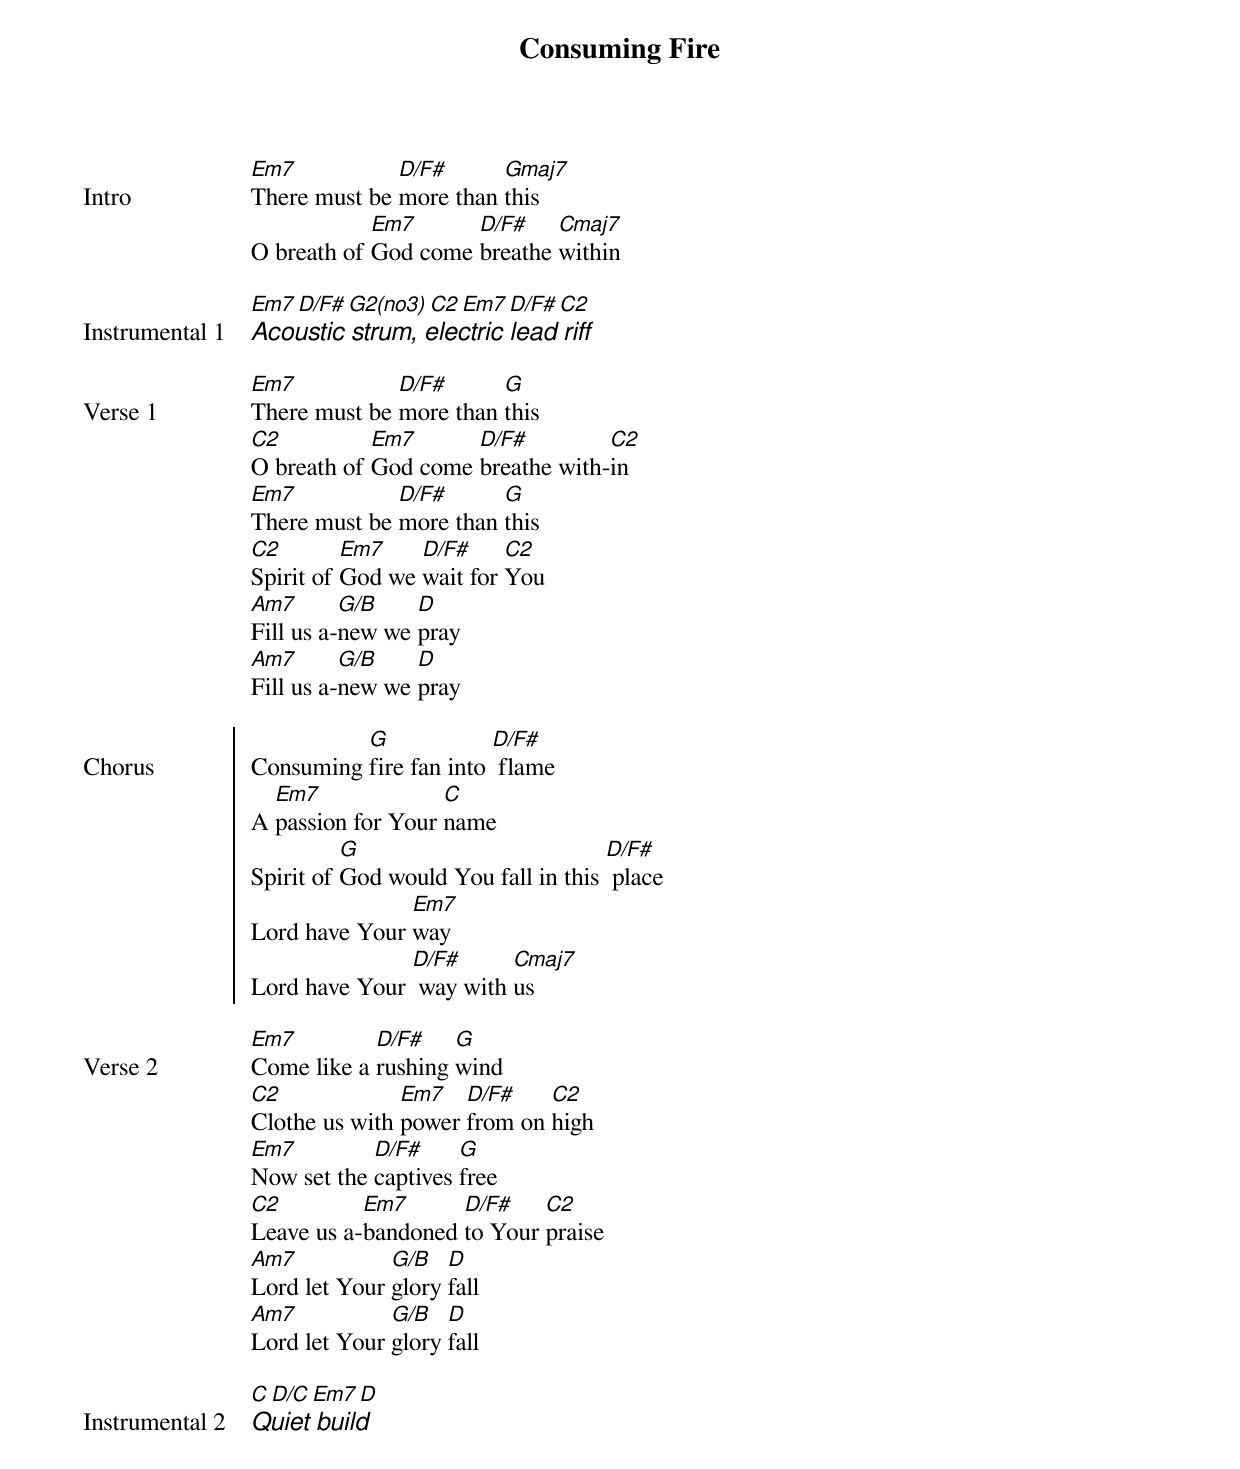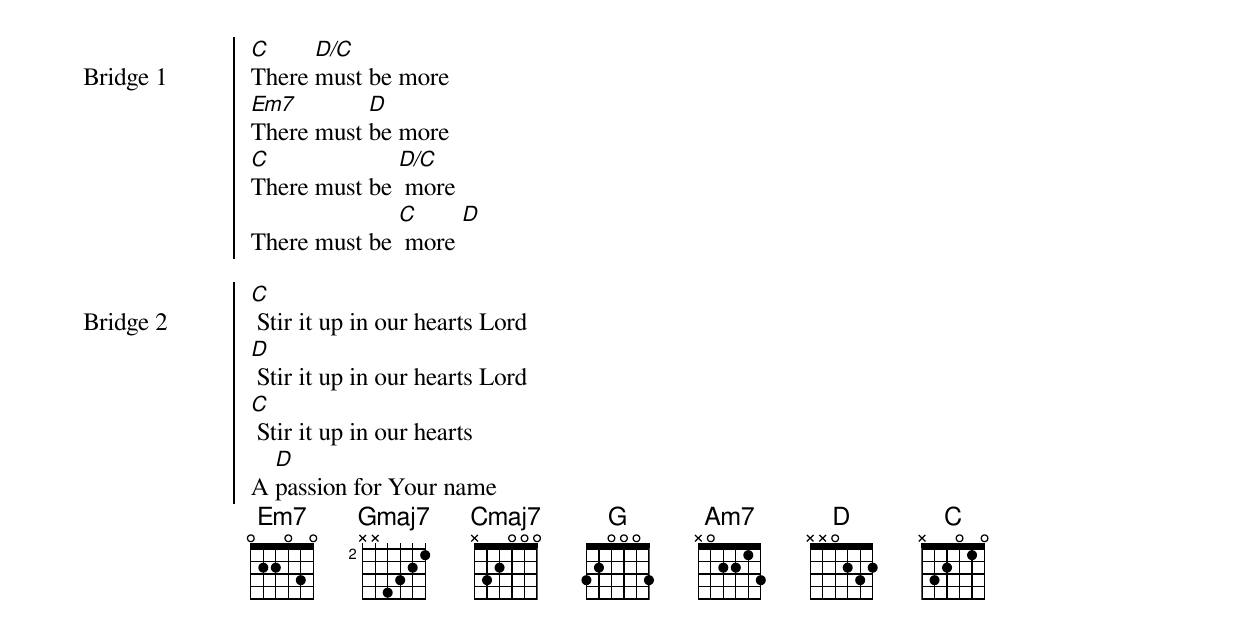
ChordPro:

{title: Consuming Fire}
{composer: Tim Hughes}
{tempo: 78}
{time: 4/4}
{transpose: 10}
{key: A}

{start_of_verse: Intro}
[F#m7]There must be [E/G#]more than [Amaj7]this
O breath of [F#m7]God come [E/G#]breathe [Dmaj7]within
{end_of_verse: Intro}

{start_of_verse: Instrumental 1}
[F#m7][E/G#][A2(no3)][D2][F#m7][E/G#][D2]
{ci: Acoustic strum, electric lead riff}
{end_of_verse: Instrumental 1}

{start_of_verse: Verse 1}
[F#m7]There must be [E/G#]more than [A]this
[D2]O breath of [F#m7]God come [E/G#]breathe with-[D2]in
[F#m7]There must be [E/G#]more than [A]this
[D2]Spirit of [F#m7]God we [E/G#]wait for [D2]You
[Bm7]Fill us a-[A/C#]new we [E]pray
[Bm7]Fill us a-[A/C#]new we [E]pray
{end_of_verse: Verse 1}

{soc: Chorus}
Consuming [A]fire fan into [E/G#] flame
A [F#m7]passion for Your [D]name
Spirit of [A]God would You fall in this [E/G#] place
Lord have Your [F#m7]way
Lord have Your [E/G#] way with [Dmaj7]us
{eoc: Chorus}

{start_of_verse: Verse 2}
[F#m7]Come like a [E/G#]rushing [A]wind
[D2]Clothe us with [F#m7]power [E/G#]from on [D2]high
[F#m7]Now set the [E/G#]captives [A]free
[D2]Leave us a-[F#m7]bandoned [E/G#]to Your [D2]praise
[Bm7]Lord let Your [A/C#]glory [E]fall
[Bm7]Lord let Your [A/C#]glory [E]fall
{end_of_verse: Verse 2}

{start_of_verse: Instrumental 2}
[D][E/D][F#m7][E]
{ci: Quiet build}
{end_of_verse: Instrumental 2}

{np}

{soc: Bridge 1}
[D]There [E/D]must be more
[F#m7]There must [E]be more
[D]There must be [E/D] more
There must be [D] more [E]
{eoc: Bridge 1}

{soc: Bridge 2}
[D] Stir it up in our hearts Lord
[E] Stir it up in our hearts Lord
[D] Stir it up in our hearts
A [E]passion for Your name
{eoc: Bridge 2}
